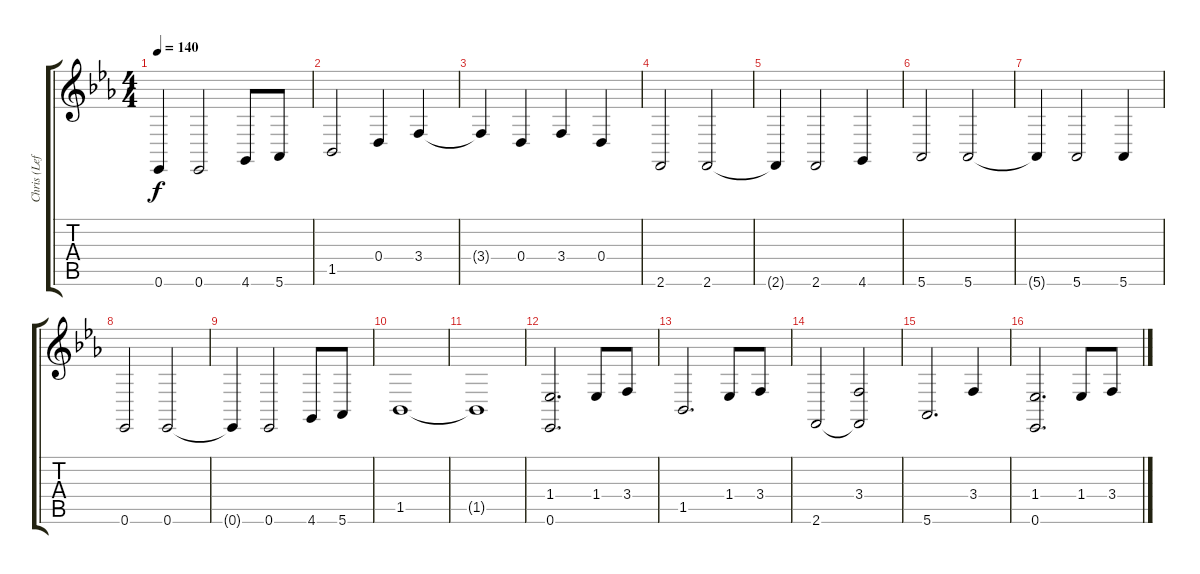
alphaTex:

\track ("Chris (Left Hand)" "Chris (Lef") {instrument acousticgrandpiano}
\staff {score tabs}
\tuning (E4 B3 G3 D3 A2 Eb2) {hide}
\ts (4 4)
\tempo 140
\clef g2
\ks eb
0.6{t}.4{dy f} 0.6.2 4.6.8 5.6.8 |
1.5.2 0.4.4 3.4.4 |
3.4{t}.4 0.4.4 3.4.4 0.4.4 |
2.6.2 2.6.2 |
2.6{t}.4 2.6.2 4.6.4 |
5.6.2 5.6.2 |
5.6{t}.4 5.6.2 5.6.4 |
0.6.2 0.6.2 |
0.6{t}.4 0.6.2 4.6.8 5.6.8 |
1.5.1 |
1.5{t}.1 |
(1.4 0.6).2{d} 1.4.8 3.4.8 |
1.5.2{d} 1.4.8 3.4.8 |
2.6.2 (3.4 2.6{t}).2 |
5.6.2{d} 3.4.4 |
(1.4 0.6).2{d} 1.4.8 3.4.8
